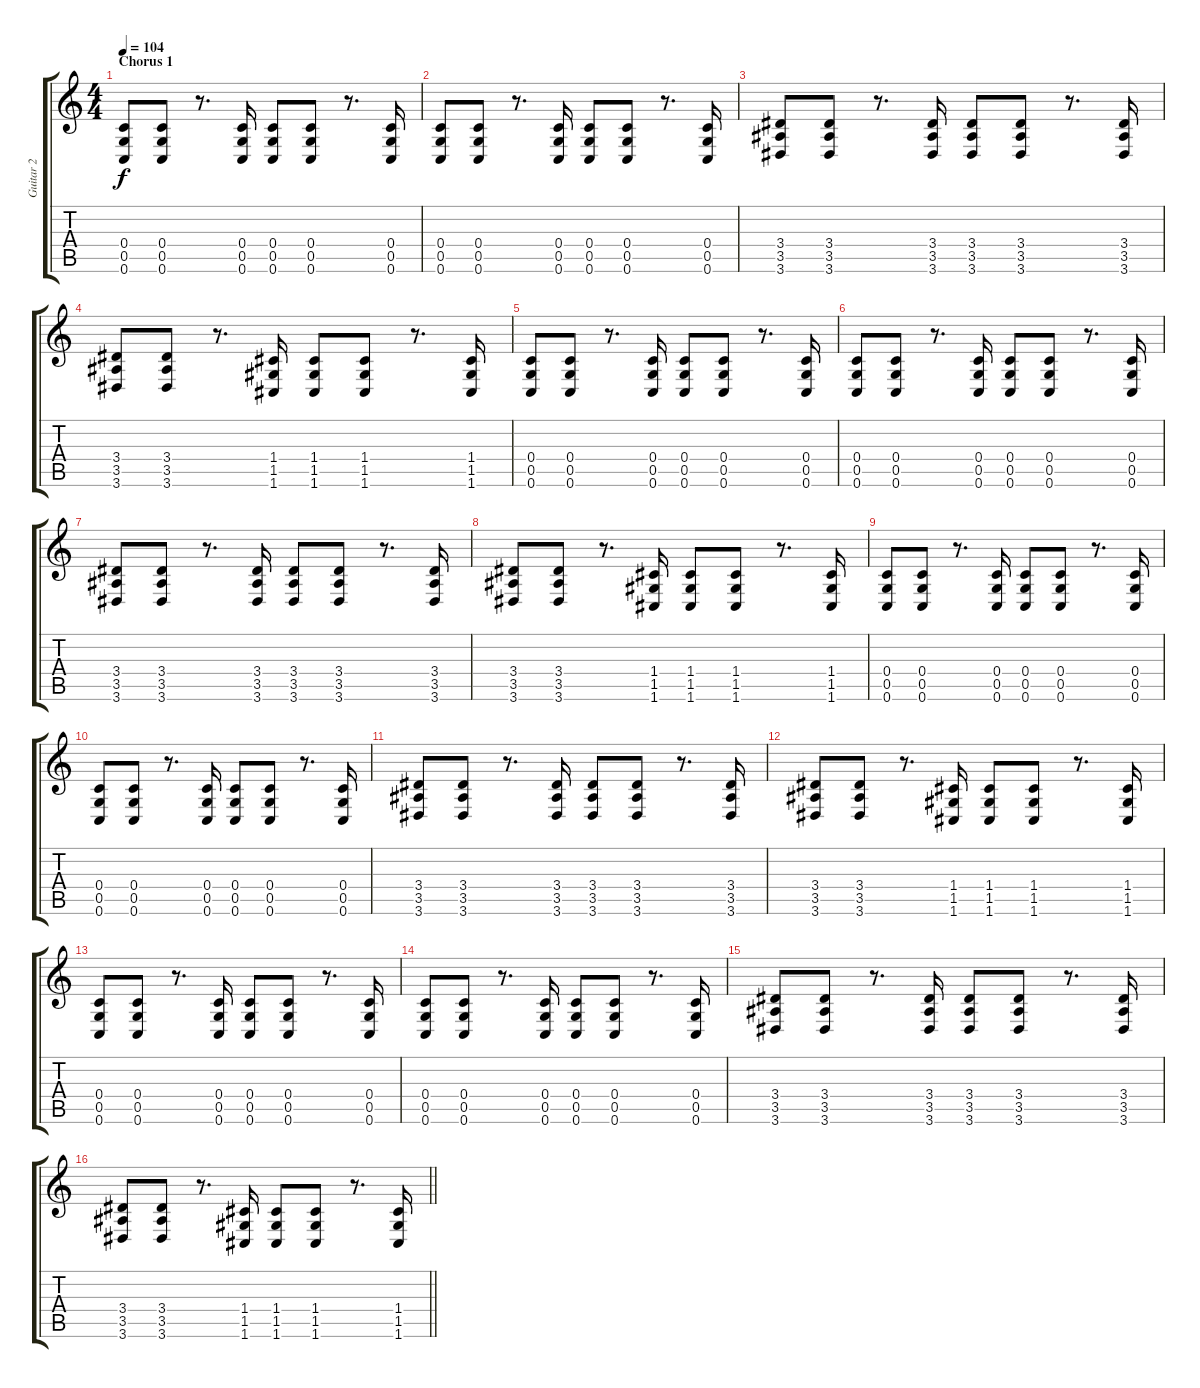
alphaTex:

\track ("Guitar 2" "Guitar 2") {instrument distortionguitar}
\staff {score tabs}
\tuning (D4 A3 F3 C3 G2 C2) {hide}
\ts (4 4)
\section ("" "Chorus 1")
\tempo 104
\clef g2
\ks c
(0.4 0.5 0.6).8{dy f} (0.4 0.5 0.6).8 r.8{d} (0.4 0.5 0.6).16 (0.4 0.5 0.6).8 (0.4 0.5 0.6).8 r.8{d} (0.4 0.5 0.6).16 |
(0.4 0.5 0.6).8 (0.4 0.5 0.6).8 r.8{d} (0.4 0.5 0.6).16 (0.4 0.5 0.6).8 (0.4 0.5 0.6).8 r.8{d} (0.4 0.5 0.6).16 |
(3.4 3.5 3.6).8 (3.4 3.5 3.6).8 r.8{d} (3.4 3.5 3.6).16 (3.4 3.5 3.6).8 (3.4 3.5 3.6).8 r.8{d} (3.4 3.5 3.6).16 |
(3.4 3.5 3.6).8 (3.4 3.5 3.6).8 r.8{d} (1.4 1.5 1.6).16 (1.4 1.5 1.6).8 (1.4 1.5 1.6).8 r.8{d} (1.4 1.5 1.6).16 |
(0.4 0.5 0.6).8 (0.4 0.5 0.6).8 r.8{d} (0.4 0.5 0.6).16 (0.4 0.5 0.6).8 (0.4 0.5 0.6).8 r.8{d} (0.4 0.5 0.6).16 |
(0.4 0.5 0.6).8 (0.4 0.5 0.6).8 r.8{d} (0.4 0.5 0.6).16 (0.4 0.5 0.6).8 (0.4 0.5 0.6).8 r.8{d} (0.4 0.5 0.6).16 |
(3.4 3.5 3.6).8 (3.4 3.5 3.6).8 r.8{d} (3.4 3.5 3.6).16 (3.4 3.5 3.6).8 (3.4 3.5 3.6).8 r.8{d} (3.4 3.5 3.6).16 |
(3.4 3.5 3.6).8 (3.4 3.5 3.6).8 r.8{d} (1.4 1.5 1.6).16 (1.4 1.5 1.6).8 (1.4 1.5 1.6).8 r.8{d} (1.4 1.5 1.6).16 |
(0.4 0.5 0.6).8 (0.4 0.5 0.6).8 r.8{d} (0.4 0.5 0.6).16 (0.4 0.5 0.6).8 (0.4 0.5 0.6).8 r.8{d} (0.4 0.5 0.6).16 |
(0.4 0.5 0.6).8 (0.4 0.5 0.6).8 r.8{d} (0.4 0.5 0.6).16 (0.4 0.5 0.6).8 (0.4 0.5 0.6).8 r.8{d} (0.4 0.5 0.6).16 |
(3.4 3.5 3.6).8 (3.4 3.5 3.6).8 r.8{d} (3.4 3.5 3.6).16 (3.4 3.5 3.6).8 (3.4 3.5 3.6).8 r.8{d} (3.4 3.5 3.6).16 |
(3.4 3.5 3.6).8 (3.4 3.5 3.6).8 r.8{d} (1.4 1.5 1.6).16 (1.4 1.5 1.6).8 (1.4 1.5 1.6).8 r.8{d} (1.4 1.5 1.6).16 |
(0.4 0.5 0.6).8 (0.4 0.5 0.6).8 r.8{d} (0.4 0.5 0.6).16 (0.4 0.5 0.6).8 (0.4 0.5 0.6).8 r.8{d} (0.4 0.5 0.6).16 |
(0.4 0.5 0.6).8 (0.4 0.5 0.6).8 r.8{d} (0.4 0.5 0.6).16 (0.4 0.5 0.6).8 (0.4 0.5 0.6).8 r.8{d} (0.4 0.5 0.6).16 |
(3.4 3.5 3.6).8 (3.4 3.5 3.6).8 r.8{d} (3.4 3.5 3.6).16 (3.4 3.5 3.6).8 (3.4 3.5 3.6).8 r.8{d} (3.4 3.5 3.6).16 |
\barLineRight lightlight
(3.4 3.5 3.6).8 (3.4 3.5 3.6).8 r.8{d} (1.4 1.5 1.6).16 (1.4 1.5 1.6).8 (1.4 1.5 1.6).8 r.8{d} (1.4 1.5 1.6).16
